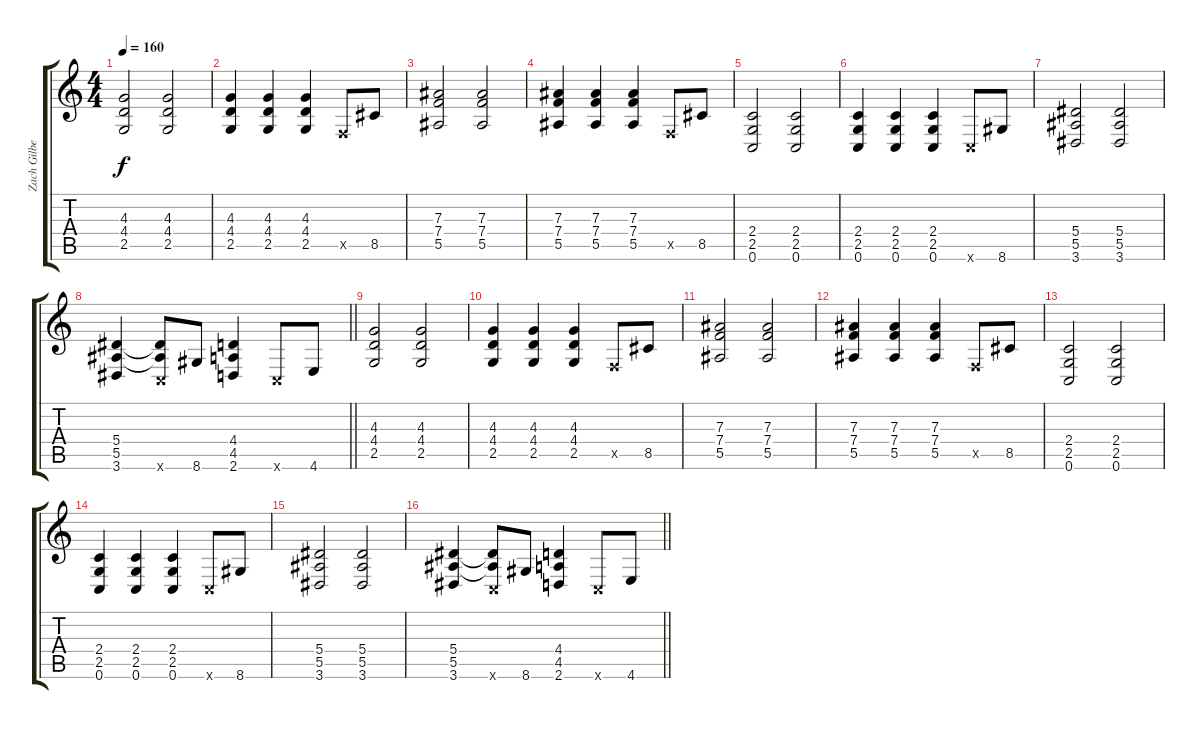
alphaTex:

\track ("Zach Gilbert" "Zach Gilbe") {instrument overdrivenguitar}
\staff {score tabs}
\tuning (C4 G3 Eb3 Bb2 F2 C2) {hide}
\ts (4 4)
\tempo 160
\clef g2
\ks c
(4.3 4.4 2.5).2{dy f volume 16} (4.3 4.4 2.5).2 |
(4.3 4.4 2.5).4 (4.3 4.4 2.5).4 (4.3 4.4 2.5).4 0.5{x}.8 8.5.8 |
(7.3 7.4 5.5).2 (7.3 7.4 5.5).2 |
(7.3 7.4 5.5).4 (7.3 7.4 5.5).4 (7.3 7.4 5.5).4 0.5{x}.8 8.5.8 |
(2.4 2.5 0.6).2 (2.4 2.5 0.6).2 |
(2.4 2.5 0.6).4 (2.4 2.5 0.6).4 (2.4 2.5 0.6).4 0.6{x}.8 8.6.8 |
(5.4 5.5 3.6).2 (5.4 5.5 3.6).2 |
\barLineRight lightlight
(5.4 5.5 3.6).4 (5.4{t} 5.5{t} 0.6{x}).8 8.6.8 (4.4 4.5 2.6).4 0.6{x}.8 4.6.8 |
(4.3 4.4 2.5).2 (4.3 4.4 2.5).2 |
(4.3 4.4 2.5).4 (4.3 4.4 2.5).4 (4.3 4.4 2.5).4 0.5{x}.8 8.5.8 |
(7.3 7.4 5.5).2 (7.3 7.4 5.5).2 |
(7.3 7.4 5.5).4 (7.3 7.4 5.5).4 (7.3 7.4 5.5).4 0.5{x}.8 8.5.8 |
(2.4 2.5 0.6).2 (2.4 2.5 0.6).2 |
(2.4 2.5 0.6).4 (2.4 2.5 0.6).4 (2.4 2.5 0.6).4 0.6{x}.8 8.6.8 |
(5.4 5.5 3.6).2 (5.4 5.5 3.6).2 |
\barLineRight lightlight
(5.4 5.5 3.6).4 (5.4{t} 5.5{t} 0.6{x}).8 8.6.8 (4.4 4.5 2.6).4 0.6{x}.8 4.6.8
